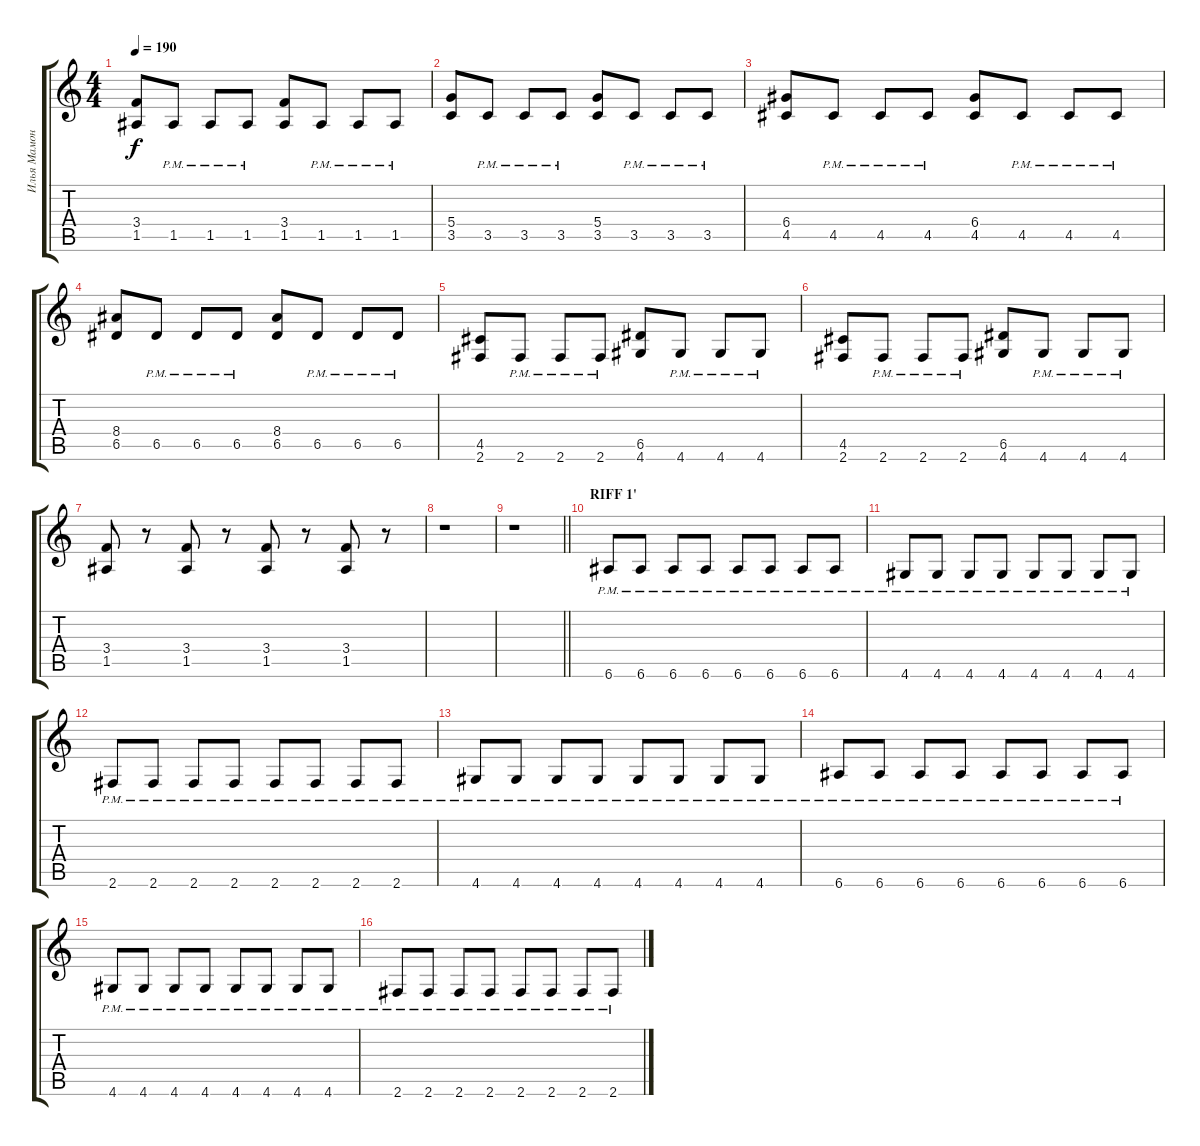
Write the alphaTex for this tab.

\track ("Илья Мамонтов" "Илья Мамон") {instrument distortionguitar}
\staff {score tabs}
\tuning (E4 B3 G3 D3 A2 E2) {hide}
\ts (4 4)
\tempo 190
\clef g2
\ks c
(3.4 1.5).8{dy f} 1.5{pm}.8 1.5{pm}.8 1.5{pm}.8 (3.4 1.5).8 1.5{pm}.8 1.5{pm}.8 1.5{pm}.8 |
(5.4 3.5).8 3.5{pm}.8 3.5{pm}.8 3.5{pm}.8 (5.4 3.5).8 3.5{pm}.8 3.5{pm}.8 3.5{pm}.8 |
(6.4 4.5).8 4.5{pm}.8 4.5{pm}.8 4.5{pm}.8 (6.4 4.5).8 4.5{pm}.8 4.5{pm}.8 4.5{pm}.8 |
(8.4 6.5).8 6.5{pm}.8 6.5{pm}.8 6.5{pm}.8 (8.4 6.5).8 6.5{pm}.8 6.5{pm}.8 6.5{pm}.8 |
(4.5 2.6).8 2.6{pm}.8 2.6{pm}.8 2.6{pm}.8 (6.5 4.6).8 4.6{pm}.8 4.6{pm}.8 4.6{pm}.8 |
(4.5 2.6).8 2.6{pm}.8 2.6{pm}.8 2.6{pm}.8 (6.5 4.6).8 4.6{pm}.8 4.6{pm}.8 4.6{pm}.8 |
(3.4 1.5).8 r.8 (3.4 1.5).8 r.8 (3.4 1.5).8 r.8 (3.4 1.5).8 r.8 |
r.1 |
\barLineRight lightlight
r.1 |
\section ("" "RIFF 1'")
6.6{pm}.8 6.6{pm}.8 6.6{pm}.8 6.6{pm}.8 6.6{pm}.8 6.6{pm}.8 6.6{pm}.8 6.6{pm}.8 |
4.6{pm}.8 4.6{pm}.8 4.6{pm}.8 4.6{pm}.8 4.6{pm}.8 4.6{pm}.8 4.6{pm}.8 4.6{pm}.8 |
2.6{pm}.8 2.6{pm}.8 2.6{pm}.8 2.6{pm}.8 2.6{pm}.8 2.6{pm}.8 2.6{pm}.8 2.6{pm}.8 |
4.6{pm}.8 4.6{pm}.8 4.6{pm}.8 4.6{pm}.8 4.6{pm}.8 4.6{pm}.8 4.6{pm}.8 4.6{pm}.8 |
6.6{pm}.8 6.6{pm}.8 6.6{pm}.8 6.6{pm}.8 6.6{pm}.8 6.6{pm}.8 6.6{pm}.8 6.6{pm}.8 |
4.6{pm}.8 4.6{pm}.8 4.6{pm}.8 4.6{pm}.8 4.6{pm}.8 4.6{pm}.8 4.6{pm}.8 4.6{pm}.8 |
2.6{pm}.8 2.6{pm}.8 2.6{pm}.8 2.6{pm}.8 2.6{pm}.8 2.6{pm}.8 2.6{pm}.8 2.6{pm}.8
